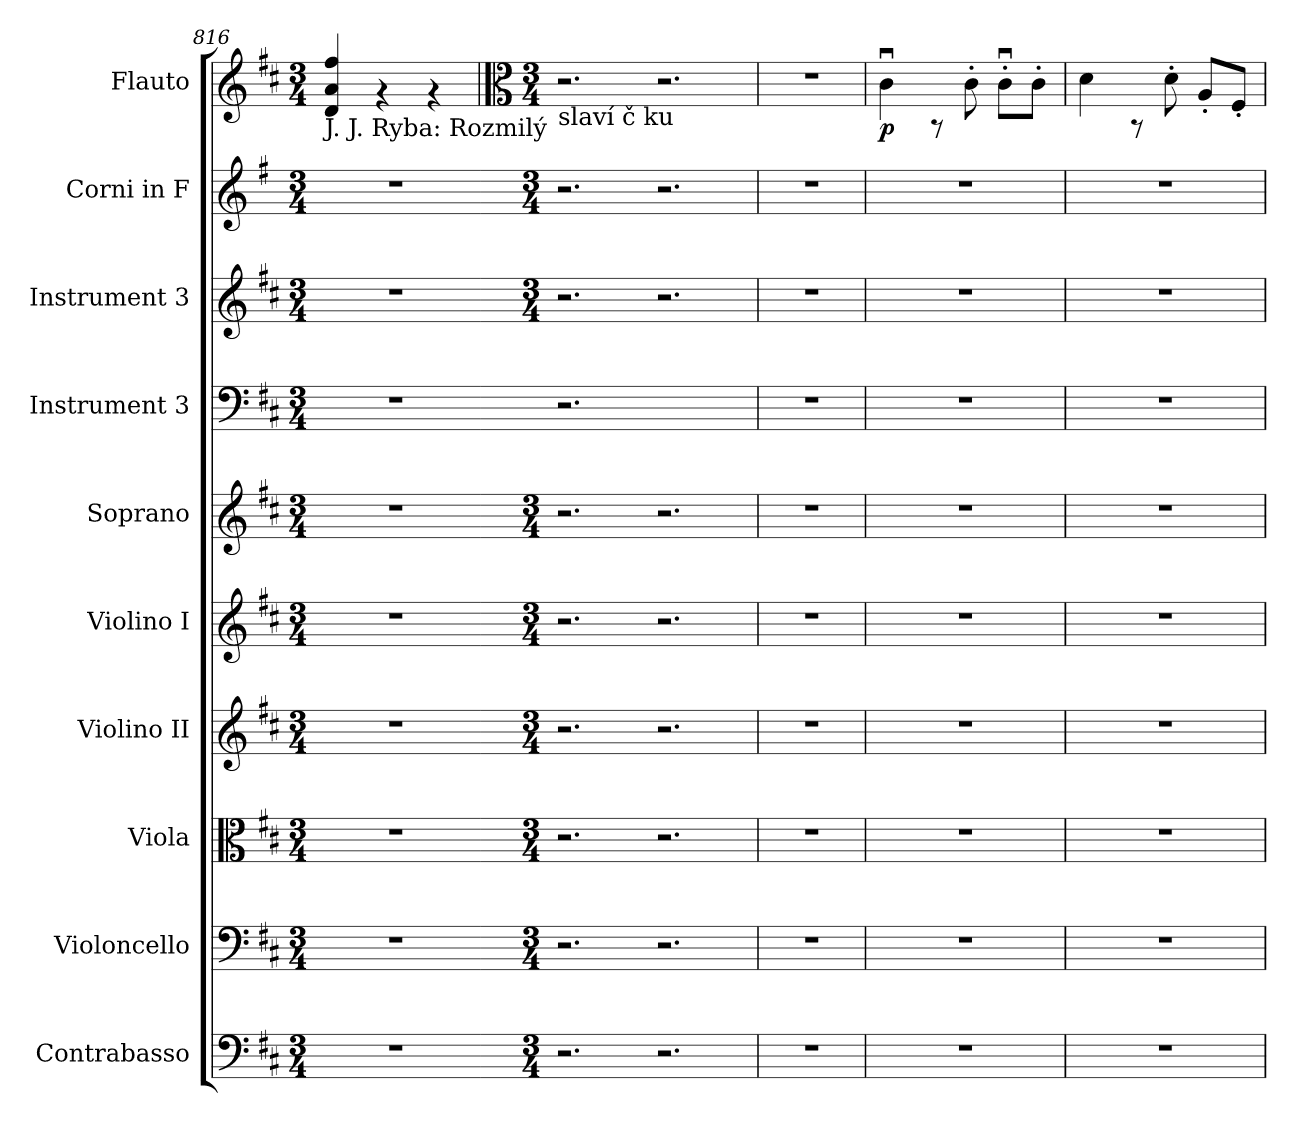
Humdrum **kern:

**kern	**kern	**kern	**kern	**kern	**kern	**kern	**kern	**kern	**kern	**dynam
*part10	*part9	*part8	*part7	*part6	*part5	*part4	*part3	*part2	*part1	*part1
*staff10	*staff9	*staff8	*staff7	*staff6	*staff5	*staff4	*staff3	*staff2	*staff1	*staff1
*I"Contrabasso	*I"Violoncello	*I"Viola	*I"Violino II	*I"Violino I	*I"Soprano	*I"Instrument 3	*I"Instrument 3	*I"Corni in F	*I"Flauto	*
*I'Cb.	*I'Vc.	*I'Vla.	*I'Vln. II	*I'Vln. I	*I'S	*	*	*I'Cor.	*I'Fl.	*
*clefF4	*clefF4	*clefC3	*clefG2	*clefG2	*clefG2	*clefF4	*clefG2	*clefG2	*clefG2	*
*ITrd1c2	*ITrd1c2	*ITrd1c2	*ITrd1c2	*ITrd1c2	*ITrd1c2	*ITrd1c2	*ITrd1c2	*ITrd4c7	*ITrd1c2	*
*k[]	*k[]	*k[]	*k[]	*k[]	*k[]	*k[]	*k[]	*k[]	*k[]	*
*C:	*C:	*C:	*C:	*C:	*C:	*C:	*C:	*C:	*C:	*
*M3/4	*M3/4	*M3/4	*M3/4	*M3/4	*M3/4	*M3/4	*M3/4	*M3/4	*M3/4	*
=816	=816	=816	=816	=816	=816	=816	=816	=816	=816	=816
!	!	!	!	!	!	!	!	!	!LO:TX:b:t=J. J. Ryba&colon; Rozmilý	!
2.r	2.r	2.r	2.r	2.r	2.r	2.r	2.r	2.r	4ee/ 4g/ 4c/	.
.	.	.	.	.	.	.	.	.	4rf	.
.	.	.	.	.	.	.	.	.	4rf	.
=817!	=817!	=817!	=817!	=817!	=817!	=817	=817!	=817!	=817!	=817!
*	*	*	*	*	*	*	*	*	*clefC3	*
*M3/4	*M3/4	*M3/4	*M3/4	*M3/4	*M3/4	*	*M3/4	*M3/4	*M3/4	*
!	!	!	!	!	!	!	!	!	!LO:TX:b:t=slaví č ku	!
2.r	2.r	2.r	2.r	2.r	2.r	2.r	2.r	2.r	2.r	.
2.r	2.r	2.r	2.r	2.r	2.r	2.ryy	2.r	2.r	2.r	.
=818	=818	=818	=818	=818	=818	=818	=818	=818	=818	=818
2.r	2.r	2.r	2.r	2.r	2.r	2.r	2.r	2.r	2.r	.
=819	=819	=819	=819	=819	=819	=819	=819	=819	=819	=819
!	!	!	!	!	!	!	!	!	!	!LO:DY:b
2.r	2.r	2.r	2.r	2.r	2.r	2.r	2.r	2.r	4Bu>\	p
.	.	.	.	.	.	.	.	.	8rAA	.
.	.	.	.	.	.	.	.	.	8B'>\	.
.	.	.	.	.	.	.	.	.	8Bu>'>\L	.
.	.	.	.	.	.	.	.	.	8B'>\J	.
=820	=820	=820	=820	=820	=820	=820	=820	=820	=820	=820
2.r	2.r	2.r	2.r	2.r	2.r	2.r	2.r	2.r	4c\	.
.	.	.	.	.	.	.	.	.	8rAA	.
.	.	.	.	.	.	.	.	.	8c'>\	.
.	.	.	.	.	.	.	.	.	8G'</L	.
.	.	.	.	.	.	.	.	.	8E'</J	.
=	=	=	=	=	=	=	=	=	=	=
*-	*-	*-	*-	*-	*-	*-	*-	*-	*-	*-
